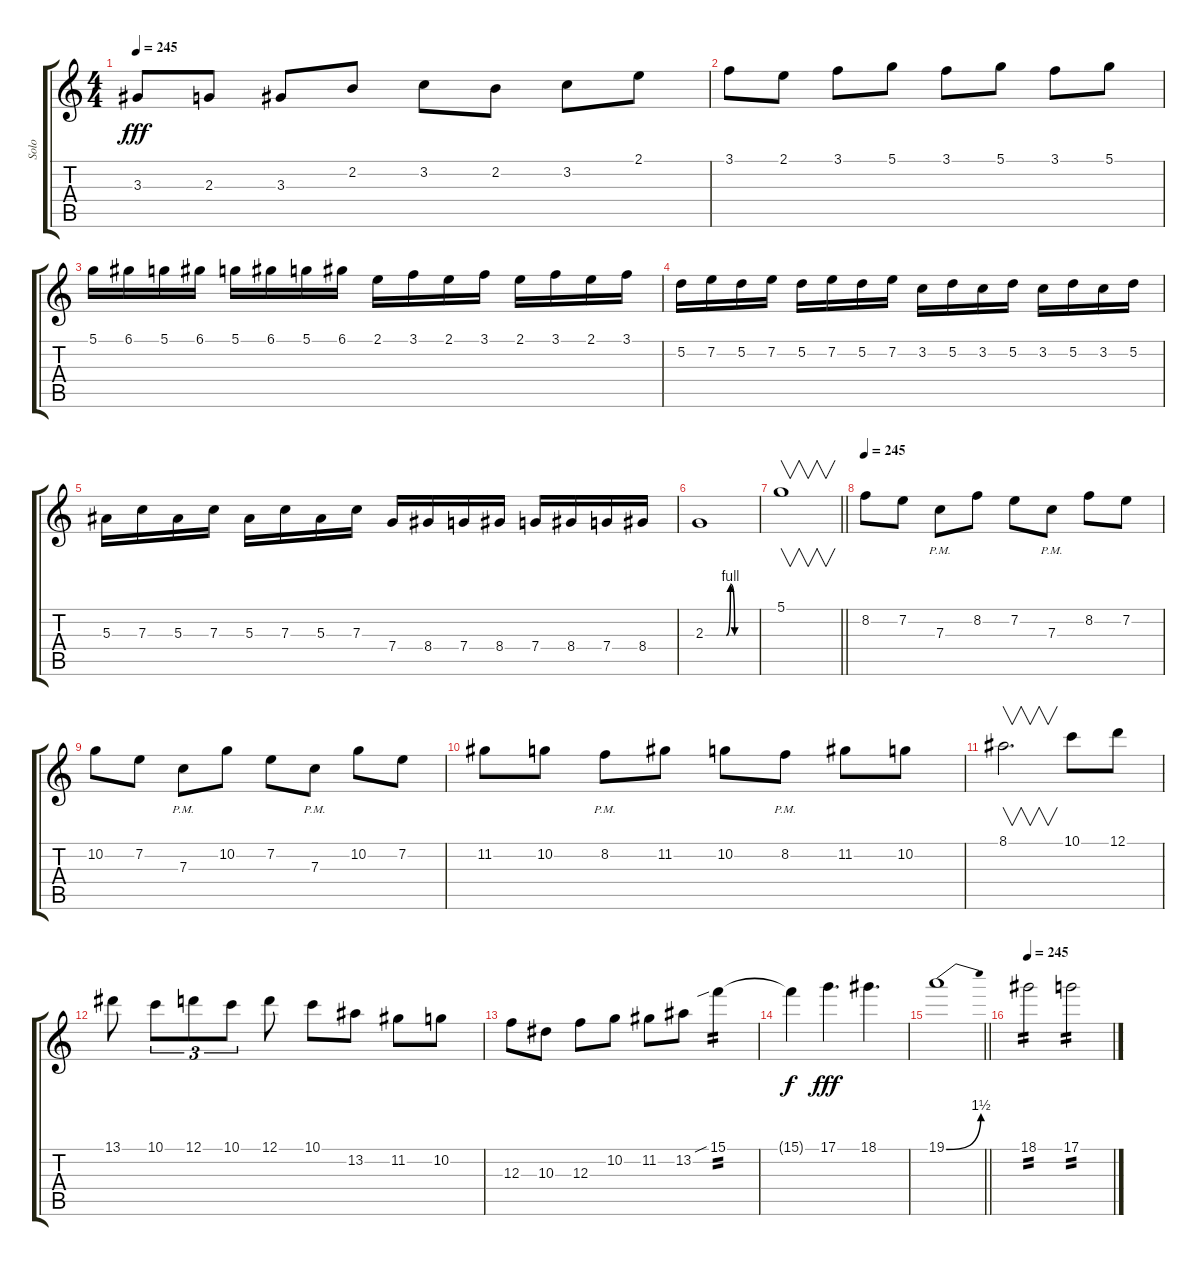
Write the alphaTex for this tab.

\track ("Solo" "Solo") {instrument distortionguitar}
\staff {score tabs}
\tuning (D4 A3 F3 C3 G2 C2) {hide}
\ts (4 4)
\tempo 245
\clef g2
\ks c
3.3.8{dy fff} 2.3.8 3.3.8 2.2.8 3.2.8 2.2.8 3.2.8 2.1.8 |
3.1.8 2.1.8 3.1.8 5.1.8 3.1.8 5.1.8 3.1.8 5.1.8 |
5.1.16 6.1.16 5.1.16 6.1.16 5.1.16 6.1.16 5.1.16 6.1.16 2.1.16 3.1.16 2.1.16 3.1.16 2.1.16 3.1.16 2.1.16 3.1.16 |
5.2.16 7.2.16 5.2.16 7.2.16 5.2.16 7.2.16 5.2.16 7.2.16 3.2.16 5.2.16 3.2.16 5.2.16 3.2.16 5.2.16 3.2.16 5.2.16 |
5.3.16 7.3.16 5.3.16 7.3.16 5.3.16 7.3.16 5.3.16 7.3.16 7.4.16 8.4.16 7.4.16 8.4.16 7.4.16 8.4.16 7.4.16 8.4.16 |
2.3{be (custom 0 0 25 0 30 4 35 0 60 0)}.1{instrument distortionguitar} |
\barLineRight lightlight
5.1.1{v instrument guitarharmonics} |
\tempo 245
8.2.8{instrument distortionguitar} 7.2.8 7.3{pm}.8 8.2.8 7.2.8 7.3{pm}.8 8.2.8 7.2.8 |
10.2.8 7.2.8 7.3{pm}.8 10.2.8 7.2.8 7.3{pm}.8 10.2.8 7.2.8 |
11.2.8 10.2.8 8.2{pm}.8 11.2.8 10.2.8 8.2{pm}.8 11.2.8 10.2.8 |
8.1.2{v d instrument guitarharmonics} 10.1.8{instrument distortionguitar} 12.1.8 |
13.1.8 10.1.8{tu (3 2)} 12.1.8{tu (3 2)} 10.1.8{tu (3 2)} 12.1.8 10.1.8 13.2.8 11.2.8 10.2.8 |
12.3.8 10.3.8 12.3.8 10.2.8 11.2.8 13.2.8 15.1{sib}.4{tp 2} |
15.1{t}.4{dy f} 17.1.4{d dy fff} 18.1.4{d} |
\barLineRight lightlight
19.1{be (bend 0 0 60 6)}.1 |
\tempo 245
18.1.2{tp 2} 17.1.2{tp 2}
